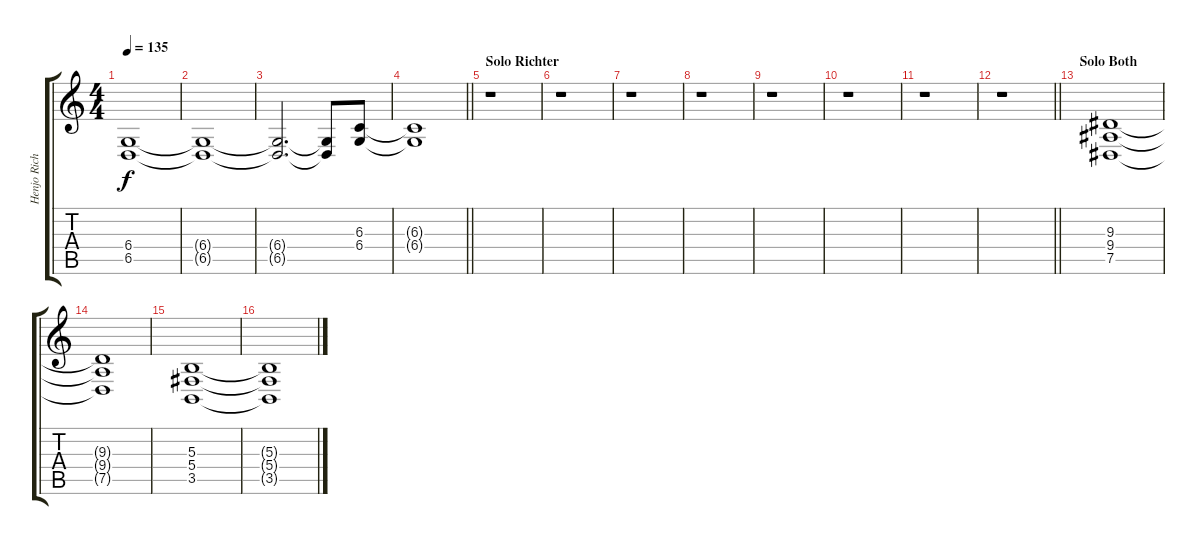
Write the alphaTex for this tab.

\track ("Henjo Richter" "Henjo Rich") {instrument stringensemble1}
\staff {score tabs}
\tuning (Eb4 Bb3 Gb3 Db3 Ab2 Eb2) {hide}
\ts (4 4)
\tempo 135
\clef g2
\ks c
(6.4 6.5).1{dy f} |
(6.4{t} 6.5{t}).1 |
(6.4{t} 6.5{t}).2{d} (6.4{t} 6.5{t}).8 (6.3 6.4).8 |
\barLineRight lightlight
(6.3{t} 6.4{t}).1 |
\section ("" "Solo Richter")
r.1 |
r.1 |
r.1 |
r.1 |
r.1 |
r.1 |
r.1 |
\barLineRight lightlight
r.1 |
\section ("" "Solo Both")
(9.3 9.4 7.5).1{volume 6 instrument stringensemble1} |
(9.3{t} 9.4{t} 7.5{t}).1 |
(5.3 5.4 3.5).1 |
(5.3{t} 5.4{t} 3.5{t}).1
